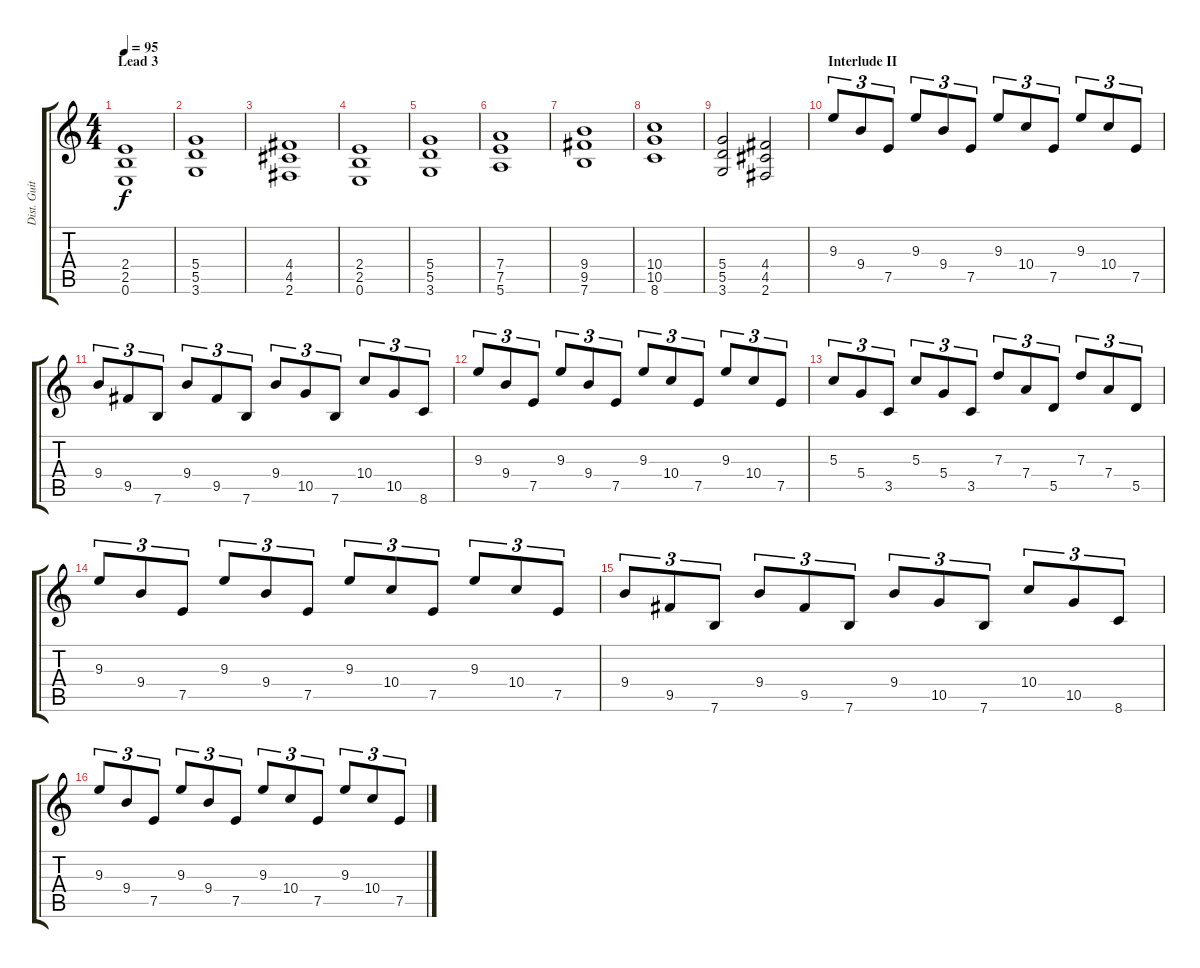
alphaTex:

\track ("Dist. Guitar" "Dist. Guit") {instrument distortionguitar}
\staff {score tabs}
\tuning (E4 B3 G3 D3 A2 E2) {hide}
\ts (4 4)
\section ("" "Lead 3")
\tempo 95
\clef g2
\ks c
(2.4 2.5 0.6).1{dy f} |
(5.4 5.5 3.6).1 |
(4.4 4.5 2.6).1 |
(2.4 2.5 0.6).1 |
(5.4 5.5 3.6).1 |
(7.4 7.5 5.6).1 |
(9.4 9.5 7.6).1 |
(10.4 10.5 8.6).1 |
(5.4 5.5 3.6).2 (4.4 4.5 2.6).2 |
\section ("" "Interlude II")
9.3.8{tu (3 2)} 9.4.8{tu (3 2)} 7.5.8{tu (3 2)} 9.3.8{tu (3 2)} 9.4.8{tu (3 2)} 7.5.8{tu (3 2)} 9.3.8{tu (3 2)} 10.4.8{tu (3 2)} 7.5.8{tu (3 2)} 9.3.8{tu (3 2)} 10.4.8{tu (3 2)} 7.5.8{tu (3 2)} |
9.4.8{tu (3 2)} 9.5.8{tu (3 2)} 7.6.8{tu (3 2)} 9.4.8{tu (3 2)} 9.5.8{tu (3 2)} 7.6.8{tu (3 2)} 9.4.8{tu (3 2)} 10.5.8{tu (3 2)} 7.6.8{tu (3 2)} 10.4.8{tu (3 2)} 10.5.8{tu (3 2)} 8.6.8{tu (3 2)} |
9.3.8{tu (3 2)} 9.4.8{tu (3 2)} 7.5.8{tu (3 2)} 9.3.8{tu (3 2)} 9.4.8{tu (3 2)} 7.5.8{tu (3 2)} 9.3.8{tu (3 2)} 10.4.8{tu (3 2)} 7.5.8{tu (3 2)} 9.3.8{tu (3 2)} 10.4.8{tu (3 2)} 7.5.8{tu (3 2)} |
5.3.8{tu (3 2)} 5.4.8{tu (3 2)} 3.5.8{tu (3 2)} 5.3.8{tu (3 2)} 5.4.8{tu (3 2)} 3.5.8{tu (3 2)} 7.3.8{tu (3 2)} 7.4.8{tu (3 2)} 5.5.8{tu (3 2)} 7.3.8{tu (3 2)} 7.4.8{tu (3 2)} 5.5.8{tu (3 2)} |
9.3.8{tu (3 2)} 9.4.8{tu (3 2)} 7.5.8{tu (3 2)} 9.3.8{tu (3 2)} 9.4.8{tu (3 2)} 7.5.8{tu (3 2)} 9.3.8{tu (3 2)} 10.4.8{tu (3 2)} 7.5.8{tu (3 2)} 9.3.8{tu (3 2)} 10.4.8{tu (3 2)} 7.5.8{tu (3 2)} |
9.4.8{tu (3 2)} 9.5.8{tu (3 2)} 7.6.8{tu (3 2)} 9.4.8{tu (3 2)} 9.5.8{tu (3 2)} 7.6.8{tu (3 2)} 9.4.8{tu (3 2)} 10.5.8{tu (3 2)} 7.6.8{tu (3 2)} 10.4.8{tu (3 2)} 10.5.8{tu (3 2)} 8.6.8{tu (3 2)} |
9.3.8{tu (3 2)} 9.4.8{tu (3 2)} 7.5.8{tu (3 2)} 9.3.8{tu (3 2)} 9.4.8{tu (3 2)} 7.5.8{tu (3 2)} 9.3.8{tu (3 2)} 10.4.8{tu (3 2)} 7.5.8{tu (3 2)} 9.3.8{tu (3 2)} 10.4.8{tu (3 2)} 7.5.8{tu (3 2)}
